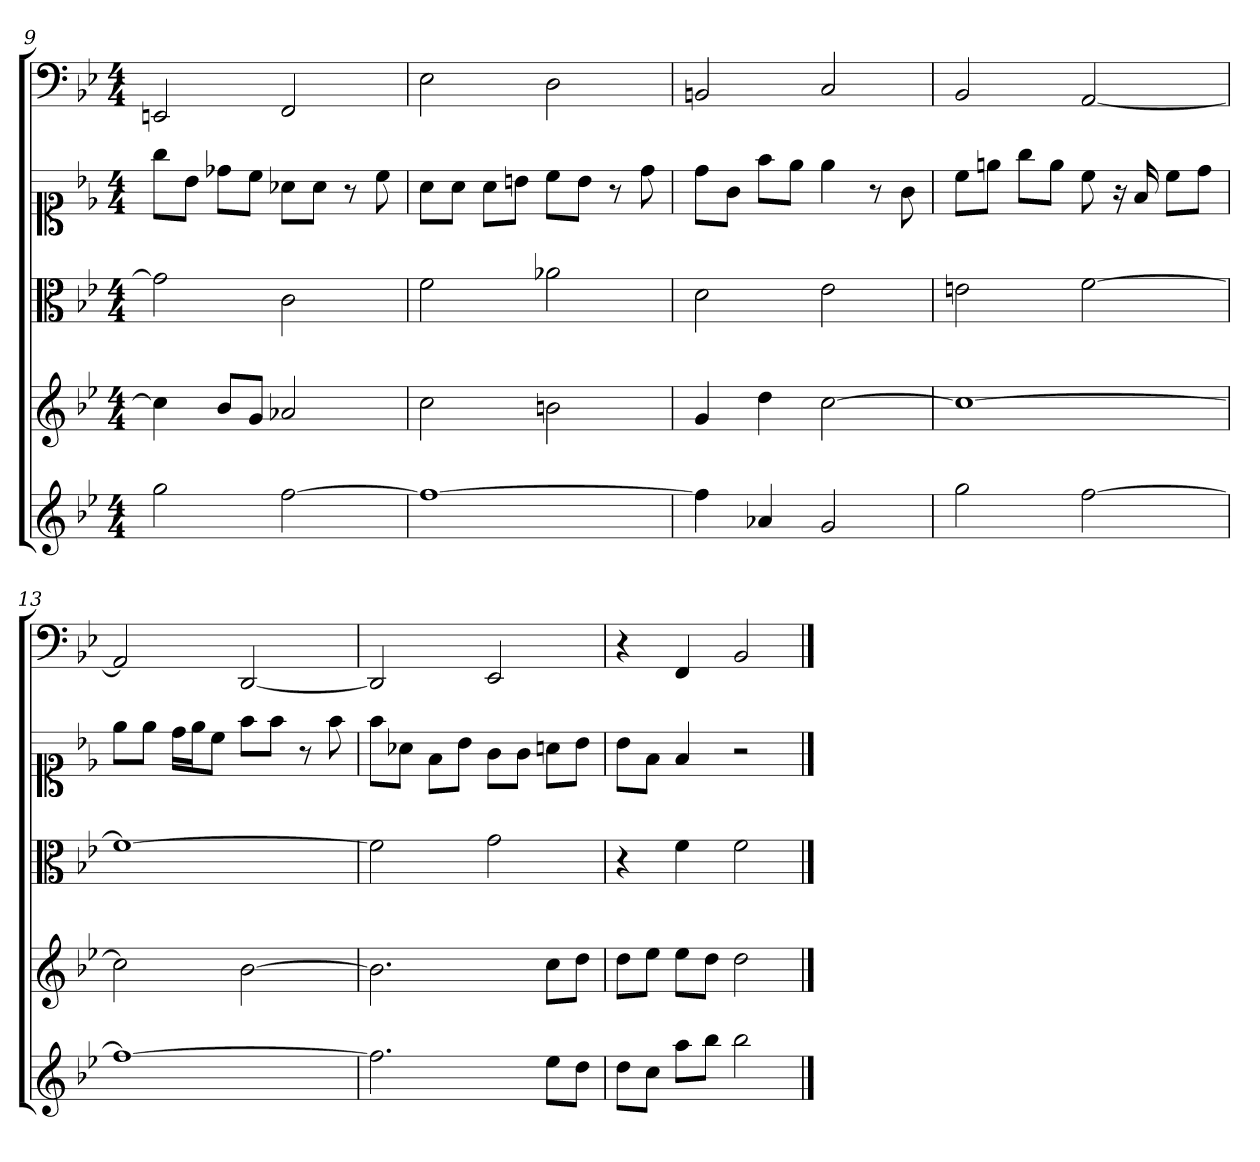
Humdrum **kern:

**kern	**kern	**kern	**kern	**kern
*part5	*part4	*part3	*part2	*part1
*staff5	*staff4	*staff3	*staff2	*staff1
*	*	*clefC3	*clefC1	*clefF4
*k[b-e-]	*k[b-e-]	*k[b-e-]	*k[b-e-]	*k[b-e-]
*g:	*g:	*g:	*g:	*g:
*M4/4	*M4/4	*M4/4	*M4/4	*M4/4
=9	=9	=9	=9	=9
2gg	4cc]	2g]	8gg\L	2EEn
.	.	.	8b-\J	.
.	8b-L	.	8dd-X\L	.
.	8gJ	.	8cc\J	.
[2ff	2a-X	2c	8a-X\L	2FF
.	.	.	8a-\J	.
.	.	.	8r	.
.	.	.	8cc	.
=10	=10	=10	=10	=10
1ff_	2cc	2f	8a\L	2E-
.	.	.	8a\J	.
.	.	.	8a\L	.
.	.	.	8bn\J	.
.	2bn	2a-X	8cc\L	2D
.	.	.	8b\J	.
.	.	.	8r	.
.	.	.	8dd	.
=11	=11	=11	=11	=11
4ff]	4g	2d	8dd\L	2BBn
.	.	.	8g\J	.
4a-X	4dd	.	8ff\L	.
.	.	.	8ee-\J	.
2g	[2cc	2e-	4ee-	2C
.	.	.	8r	.
.	.	.	8g	.
=12	=12	=12	=12	=12
2gg	1cc_	2en	8cc\L	2BB-
.	.	.	8een\J	.
.	.	.	8gg\L	.
.	.	.	8ee\J	.
[2ff	.	[2f	8cc	[2AA
.	.	.	16r	.
.	.	.	16f	.
.	.	.	8cc\L	.
.	.	.	8dd\J	.
=13	=13	=13	=13	=13
1ff_	2cc]	1f_	8ee-\L	2AA]
.	.	.	8ee-\J	.
.	.	.	16dd\LL	.
.	.	.	16ee-\J	.
.	.	.	8cc\J	.
.	[2b-	.	8ff\L	[2DD
.	.	.	8ff\J	.
.	.	.	8r	.
.	.	.	8ff	.
=14	=14	=14	=14	=14
2.ff]	2.b-]	2f]	8ff\L	2DD]
.	.	.	8a-X\J	.
.	.	.	8f\L	.
.	.	.	8b-\J	.
.	.	2g	8g\L	2EE-
.	.	.	8g\J	.
8ee-L	8ccL	.	8an\L	.
8ddJ	8ddJ	.	8b-\J	.
=15	=15	=15	=15	=15
8ddL	8ddL	4r	8b-\L	4r
8ccJ	8ee-J	.	8f\J	.
8aaL	8ee-L	4f	4f	4FF
8bb-J	8ddJ	.	.	.
2bb-	2dd	2f	2r	2BB-
==	==	==	==	==
*-	*-	*-	*-	*-
